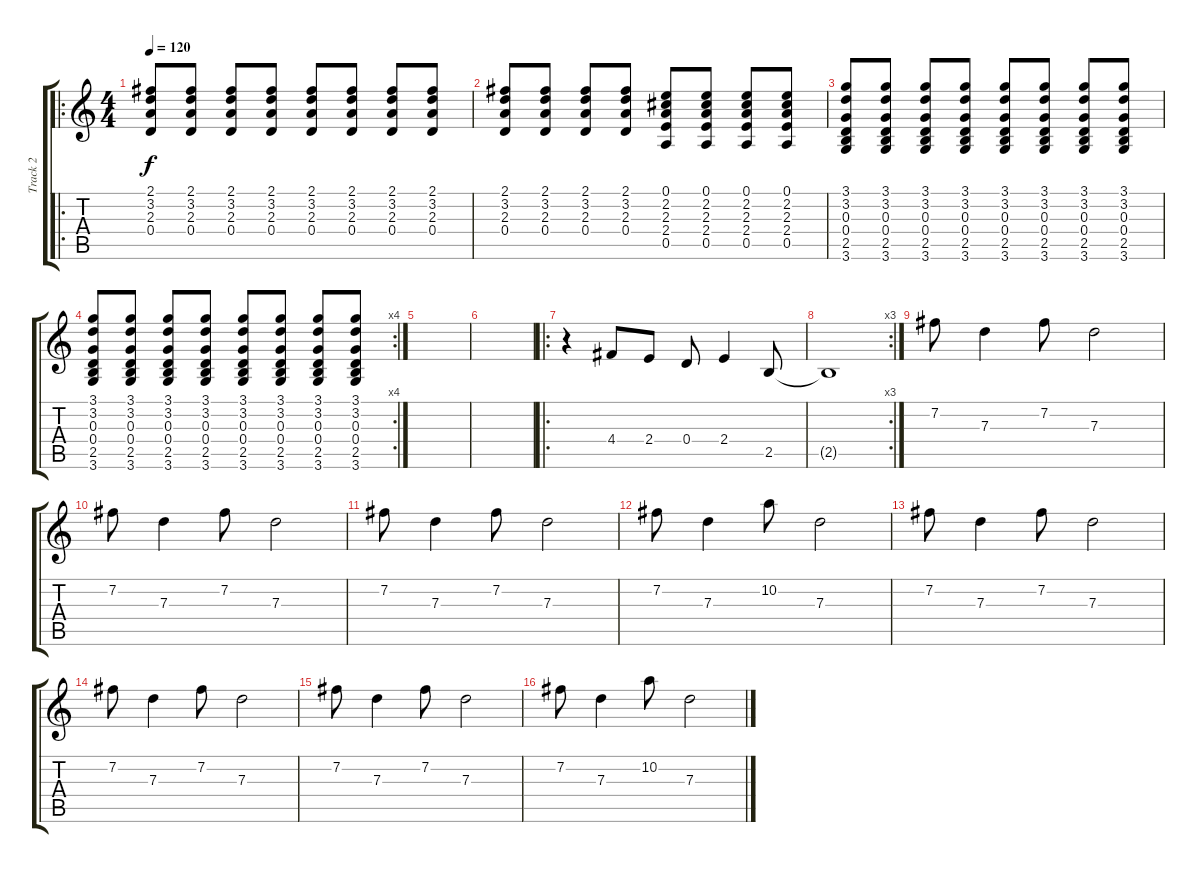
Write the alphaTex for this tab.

\track ("Track 2" "Track 2") {instrument overdrivenguitar}
\staff {score tabs}
\tuning (E4 B3 G3 D3 A2 E2) {hide}
\ro
\ts (4 4)
\tempo 120
\clef g2
\ks c
(2.1 3.2 2.3 0.4).8{dy f volume 12} (2.1 3.2 2.3 0.4).8 (2.1 3.2 2.3 0.4).8 (2.1 3.2 2.3 0.4).8 (2.1 3.2 2.3 0.4).8 (2.1 3.2 2.3 0.4).8 (2.1 3.2 2.3 0.4).8 (2.1 3.2 2.3 0.4).8 |
(2.1 3.2 2.3 0.4).8 (2.1 3.2 2.3 0.4).8 (2.1 3.2 2.3 0.4).8 (2.1 3.2 2.3 0.4).8 (0.1 2.2 2.3 2.4 0.5).8 (0.1 2.2 2.3 2.4 0.5).8 (0.1 2.2 2.3 2.4 0.5).8 (0.1 2.2 2.3 2.4 0.5).8 |
(3.1 3.2 0.3 0.4 2.5 3.6).8 (3.1 3.2 0.3 0.4 2.5 3.6).8 (3.1 3.2 0.3 0.4 2.5 3.6).8 (3.1 3.2 0.3 0.4 2.5 3.6).8 (3.1 3.2 0.3 0.4 2.5 3.6).8 (3.1 3.2 0.3 0.4 2.5 3.6).8 (3.1 3.2 0.3 0.4 2.5 3.6).8 (3.1 3.2 0.3 0.4 2.5 3.6).8 |
\rc 4
(3.1 3.2 0.3 0.4 2.5 3.6).8 (3.1 3.2 0.3 0.4 2.5 3.6).8 (3.1 3.2 0.3 0.4 2.5 3.6).8 (3.1 3.2 0.3 0.4 2.5 3.6).8 (3.1 3.2 0.3 0.4 2.5 3.6).8 (3.1 3.2 0.3 0.4 2.5 3.6).8 (3.1 3.2 0.3 0.4 2.5 3.6).8 (3.1 3.2 0.3 0.4 2.5 3.6).8 |
|
|
\ro
r.4 4.4.8 2.4.8 0.4.8 2.4.4 2.5.8 |
\rc 3
2.5{t}.1 |
7.2.8{volume 8} 7.3.4 7.2.8 7.3.2 |
7.2.8 7.3.4 7.2.8 7.3.2 |
7.2.8 7.3.4 7.2.8 7.3.2 |
7.2.8 7.3.4 10.2.8 7.3.2 |
7.2.8 7.3.4 7.2.8 7.3.2 |
7.2.8 7.3.4 7.2.8 7.3.2 |
7.2.8 7.3.4 7.2.8 7.3.2 |
7.2.8 7.3.4 10.2.8 7.3.2
